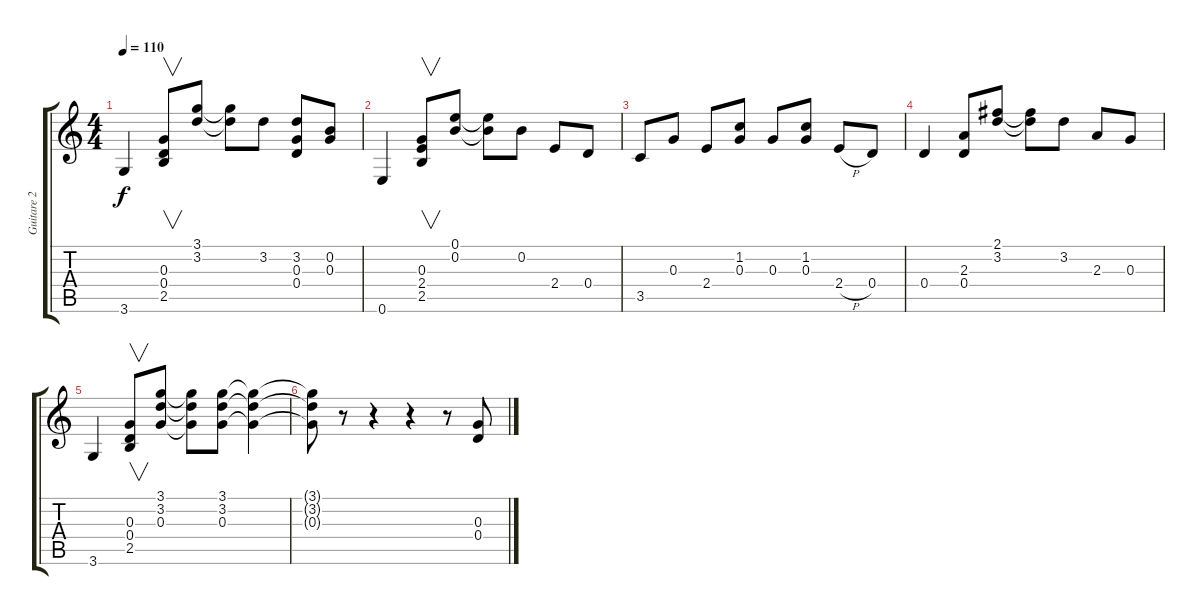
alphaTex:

\track ("Guitare 2 " "Guitare 2 ") {instrument distortionguitar}
\staff {score tabs}
\tuning (E4 B3 G3 D3 A2 E2) {hide}
\ts (4 4)
\tempo 110
\clef g2
\ks c
3.6.4{dy f} (0.3 0.4 2.5).8{v} (3.1 3.2).8 (3.1{t} 3.2{t}).8 3.2.8 (3.2 0.3 0.4).8 (0.2 0.3).8 |
0.6.4 (0.3 2.4 2.5).8{v} (0.1 0.2).8 (0.1{t} 0.2{t}).8 0.2.8 2.4.8 0.4.8 |
3.5.8 0.3.8 2.4.8 (1.2 0.3).8 0.3.8 (1.2 0.3).8 2.4{h}.8 0.4.8 |
0.4.4 (2.3 0.4).8 (2.1 3.2).8 (2.1{t} 3.2{t}).8 3.2.8 2.3.8 0.3.8 |
3.6.4 (0.3 0.4 2.5).8{v} (3.1 3.2 0.3).8 (3.1{t} 3.2{t} 0.3{t}).8 (3.1 3.2 0.3).8 (3.1{t} 3.2{t} 0.3{t}).4 |
(3.1{t} 3.2{t} 0.3{t}).8 r.8 r.4 r.4 r.8 (0.3 0.4).8
